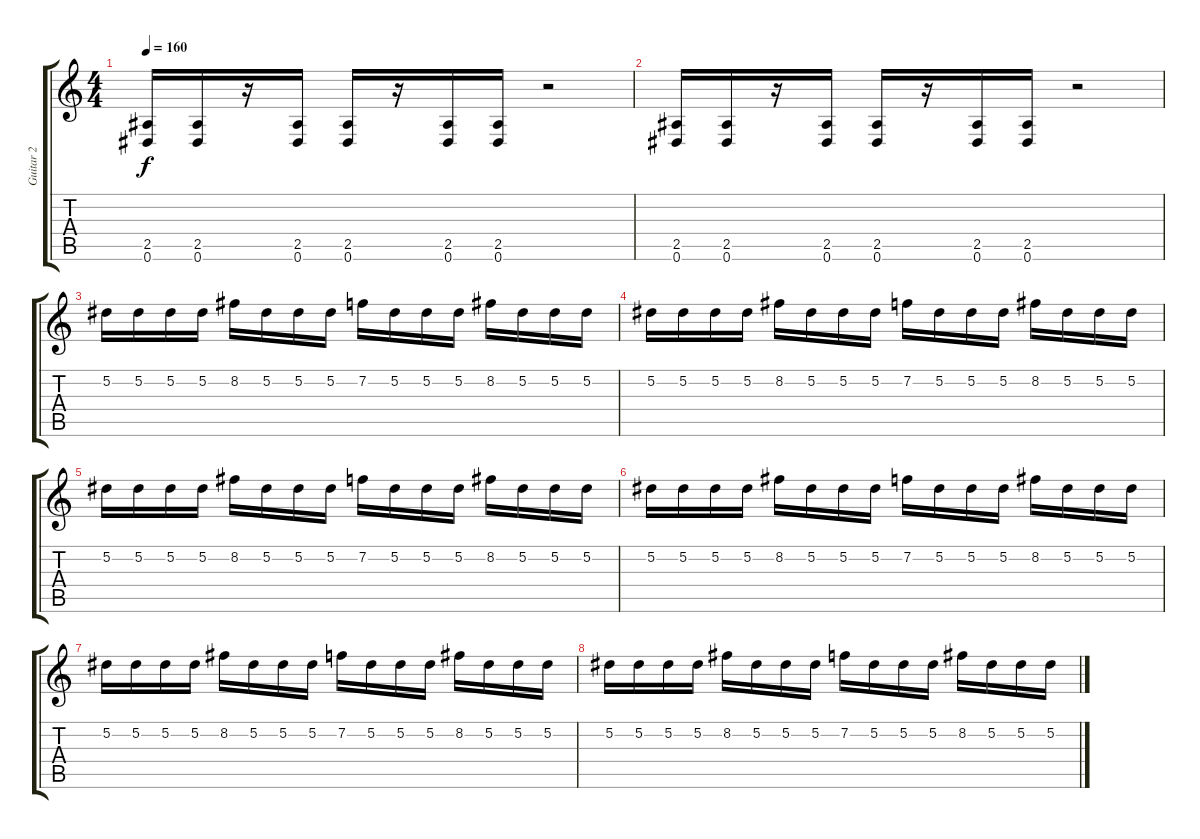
\track ("Guitar 2" "Guitar 2") {instrument overdrivenguitar}
\staff {score tabs}
\tuning (Eb4 Bb3 Gb3 Db3 Ab2 Eb2) {hide}
\ts (4 4)
\tempo 160
\clef g2
\ks c
(2.5 0.6).16{dy f} (2.5 0.6).16 r.16 (2.5 0.6).16 (2.5 0.6).16 r.16 (2.5 0.6).16 (2.5 0.6).16 r.2 |
(2.5 0.6).16 (2.5 0.6).16 r.16 (2.5 0.6).16 (2.5 0.6).16 r.16 (2.5 0.6).16 (2.5 0.6).16 r.2 |
5.2.16 5.2.16 5.2.16 5.2.16 8.2.16 5.2.16 5.2.16 5.2.16 7.2.16 5.2.16 5.2.16 5.2.16 8.2.16 5.2.16 5.2.16 5.2.16 |
5.2.16 5.2.16 5.2.16 5.2.16 8.2.16 5.2.16 5.2.16 5.2.16 7.2.16 5.2.16 5.2.16 5.2.16 8.2.16 5.2.16 5.2.16 5.2.16 |
5.2.16 5.2.16 5.2.16 5.2.16 8.2.16 5.2.16 5.2.16 5.2.16 7.2.16 5.2.16 5.2.16 5.2.16 8.2.16 5.2.16 5.2.16 5.2.16 |
5.2.16 5.2.16 5.2.16 5.2.16 8.2.16 5.2.16 5.2.16 5.2.16 7.2.16 5.2.16 5.2.16 5.2.16 8.2.16 5.2.16 5.2.16 5.2.16 |
5.2.16 5.2.16 5.2.16 5.2.16 8.2.16 5.2.16 5.2.16 5.2.16 7.2.16 5.2.16 5.2.16 5.2.16 8.2.16 5.2.16 5.2.16 5.2.16 |
5.2.16 5.2.16 5.2.16 5.2.16 8.2.16 5.2.16 5.2.16 5.2.16 7.2.16 5.2.16 5.2.16 5.2.16 8.2.16 5.2.16 5.2.16 5.2.16
